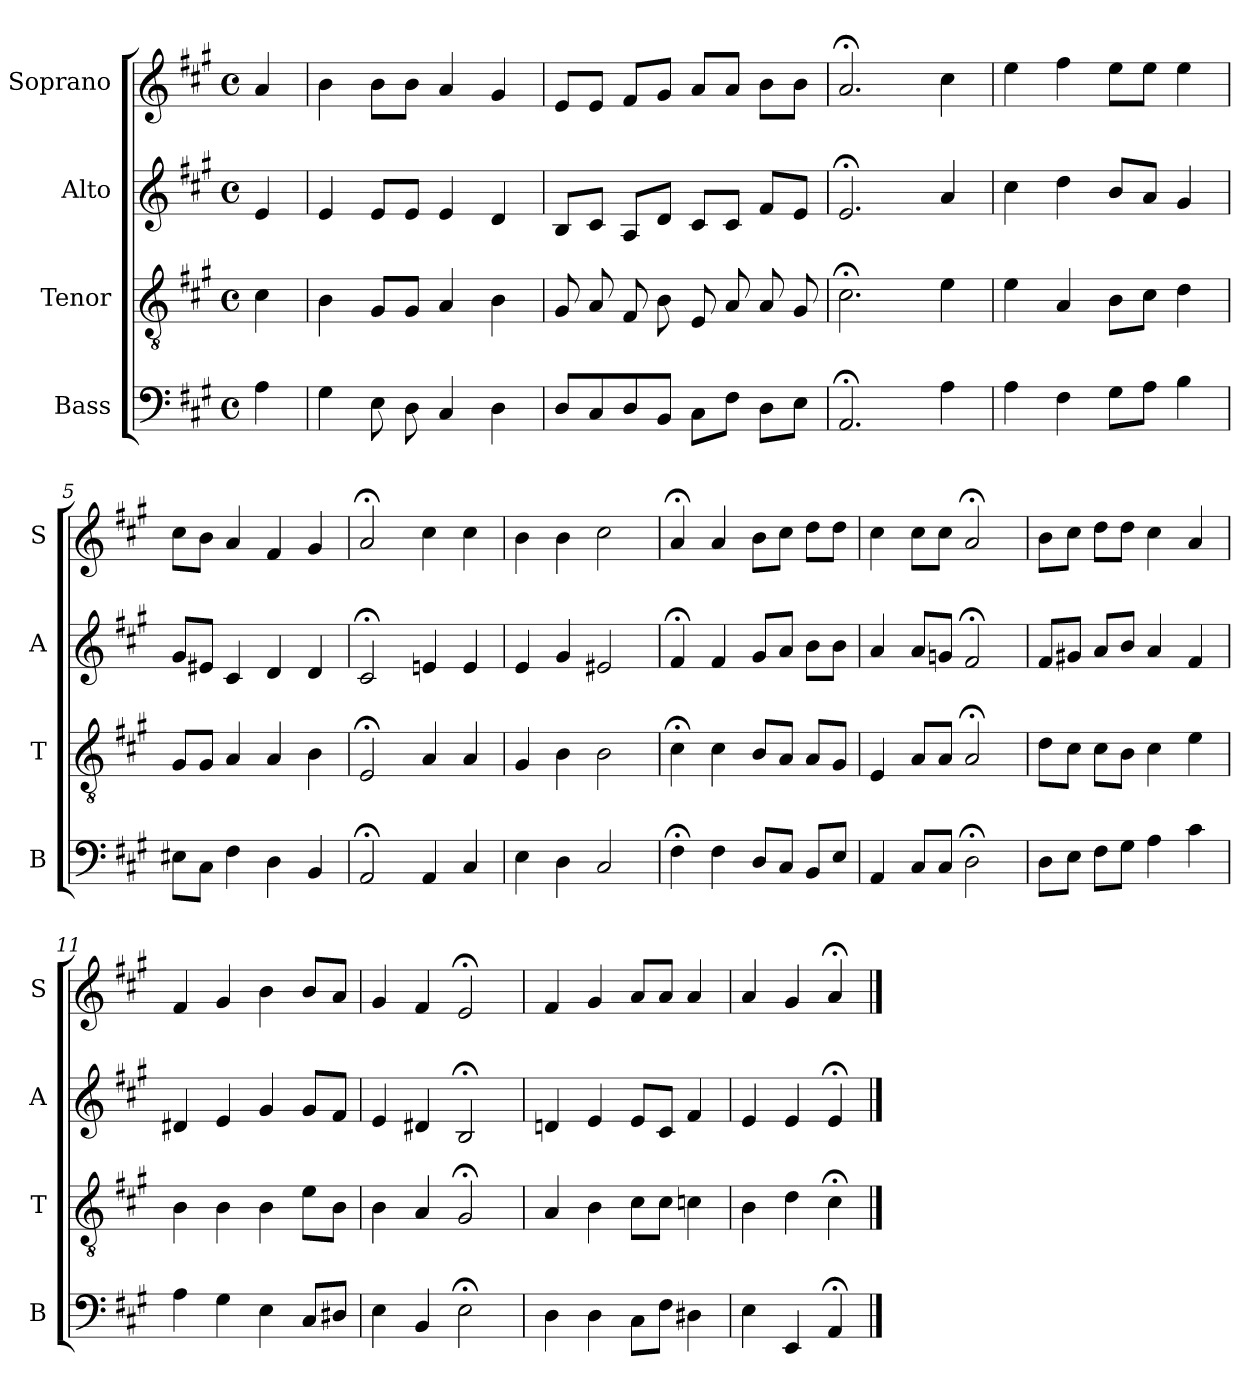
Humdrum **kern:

**kern	**kern	**kern	**kern
*part4	*part3	*part2	*part1
*staff4	*staff3	*staff2	*staff1
*I"Bass	*I"Tenor	*I"Alto	*I"Soprano
*I'B	*I'T	*I'A	*I'S
*clefF4	*clefGv2	*clefG2	*clefG2
*k[f#c#g#]	*k[f#c#g#]	*k[f#c#g#]	*k[f#c#g#]
*A:	*A:	*A:	*A:
*M4/4	*M4/4	*M4/4	*M4/4
*met(c)	*met(c)	*met(c)	*met(c)
*MM100	*MM100	*MM100	*MM100
=	=	=	=
4A	4c#	4e	4a
=1	=1	=1	=1
4G#	4B	4e	4b
8E	8G#L	8eL	8bL
8D	8G#J	8eJ	8bJ
4C#	4A	4e	4a
4D	4B	4d	4g#
=2	=2	=2	=2
8DL	8G#	8BL	8eL
8C#	8A	8c#J	8eJ
8D	8F#	8AL	8f#L
8BBJ	8B	8dJ	8g#J
8C#L	8E	8c#L	8aL
8F#J	8A	8c#J	8aJ
8DL	8A	8f#L	8bL
8EJ	8G#	8eJ	8bJ
=3	=3	=3	=3
2.AA;<	2.c#;<	2.e;<	2.a;<
4A	4e	4a	4cc#
=4	=4	=4	=4
4A	4e	4cc#	4ee
4F#	4A	4dd	4ff#
8G#L	8BL	8bL	8eeL
8AJ	8c#J	8aJ	8eeJ
4B	4d	4g#	4ee
=5	=5	=5	=5
8E#XL	8G#L	8g#L	8cc#L
8C#J	8G#J	8e#XJ	8bJ
4F#	4A	4c#	4a
4D	4A	4d	4f#
4BB	4B	4d	4g#
=6	=6	=6	=6
2AA;<	2E;<	2c#;<	2a;<
4AA	4A	4en	4cc#
4C#	4A	4e	4cc#
=7	=7	=7	=7
4E	4G#	4e	4b
4D	4B	4g#	4b
2C#	2B	2e#X	2cc#
=8	=8	=8	=8
4F#;<	4c#;<	4f#;<	4a;<
4F#	4c#	4f#	4a
8DL	8BL	8g#L	8bL
8C#J	8AJ	8aJ	8cc#J
8BBL	8AL	8bL	8ddL
8EJ	8G#J	8bJ	8ddJ
=9	=9	=9	=9
4AA	4E	4a	4cc#
8C#L	8AL	8aL	8cc#L
8C#J	8AJ	8gnJ	8cc#J
2D;<	2A;<	2f#;<	2a;<
=10	=10	=10	=10
8DL	8dL	8f#L	8bL
8EJ	8c#J	8g#XJ	8cc#J
8F#L	8c#L	8aL	8ddL
8G#J	8BJ	8bJ	8ddJ
4A	4c#	4a	4cc#
4c#	4e	4f#	4a
=11	=11	=11	=11
4A	4B	4d#X	4f#
4G#	4B	4e	4g#
4E	4B	4g#	4b
8C#L	8eL	8g#L	8bL
8D#XJ	8BJ	8f#J	8aJ
=12	=12	=12	=12
4E	4B	4e	4g#
4BB	4A	4d#X	4f#
2E;<	2G#;<	2B;<	2e;<
=13	=13	=13	=13
4D	4A	4dn	4f#
4D	4B	4e	4g#
8C#L	8c#L	8eL	8aL
8F#J	8c#J	8c#J	8aJ
4D#X	4cn	4f#	4a
=14	=14	=14	=14
4E	4B	4e	4a
4EE	4d	4e	4g#
4AA;<	4c#;<	4e;<	4a;<
==	==	==	==
*-	*-	*-	*-
